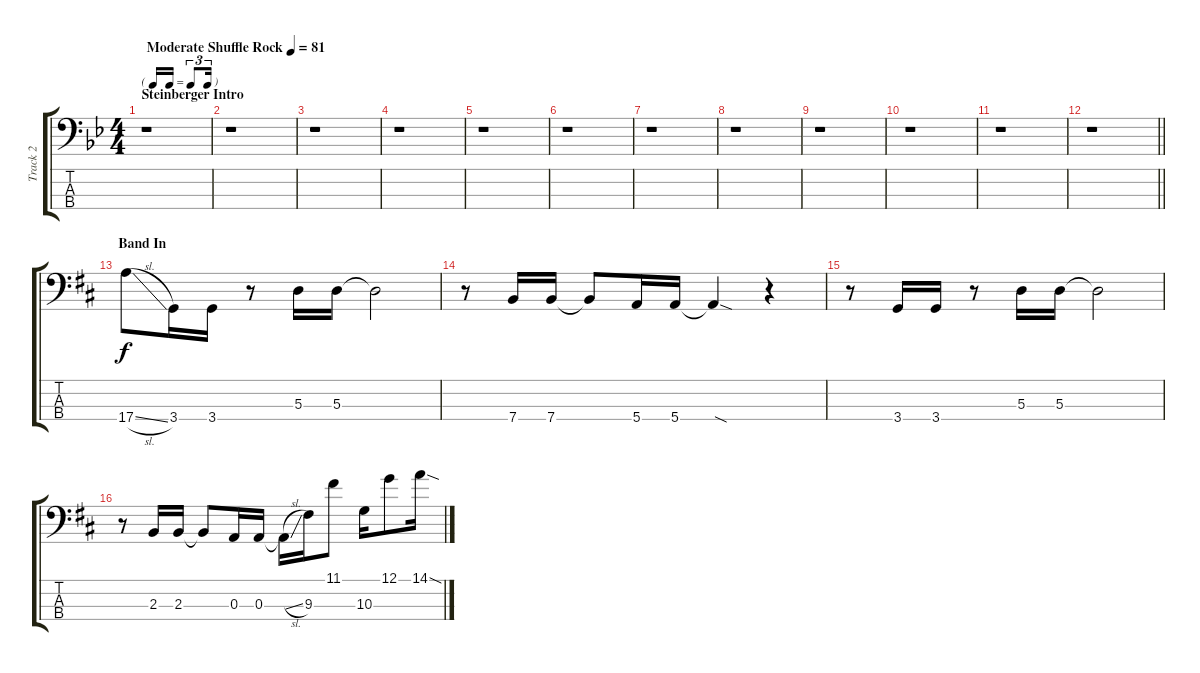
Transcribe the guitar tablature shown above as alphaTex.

\track ("Track 2" "Track 2") {instrument electricbasspick}
\staff {score tabs}
\tuning (G2 D2 A1 E1) {hide}
\ts (4 4)
\tf triplet16th
\section ("" "Steinberger Intro")
\tempo (81 "Moderate Shuffle Rock")
\clef f4
\ks gminor
r.1{dy f instrument electricbasspick} |
r.1 |
r.1 |
r.1 |
r.1 |
r.1 |
r.1 |
r.1 |
r.1 |
r.1 |
r.1 |
\barLineRight lightlight
r.1 |
\section ("" "Band In")
\ks d
17.4{sl}.8 3.4.16 3.4.16 r.8 5.3.16 5.3.16 5.3{t}.2 |
r.8 7.4.16 7.4.16 7.4{t}.8 5.4.16 5.4.16 5.4{sod t}.4 r.4 |
r.8 3.4.16 3.4.16 r.8 5.3.16 5.3.16 5.3{t}.2 |
r.8 2.3.16 2.3.16 2.3{t}.8 0.3.16 0.3.16 0.3{sl t}.16 9.3.16 11.1.8 10.3.16 12.1.8 14.1{sod}.16
